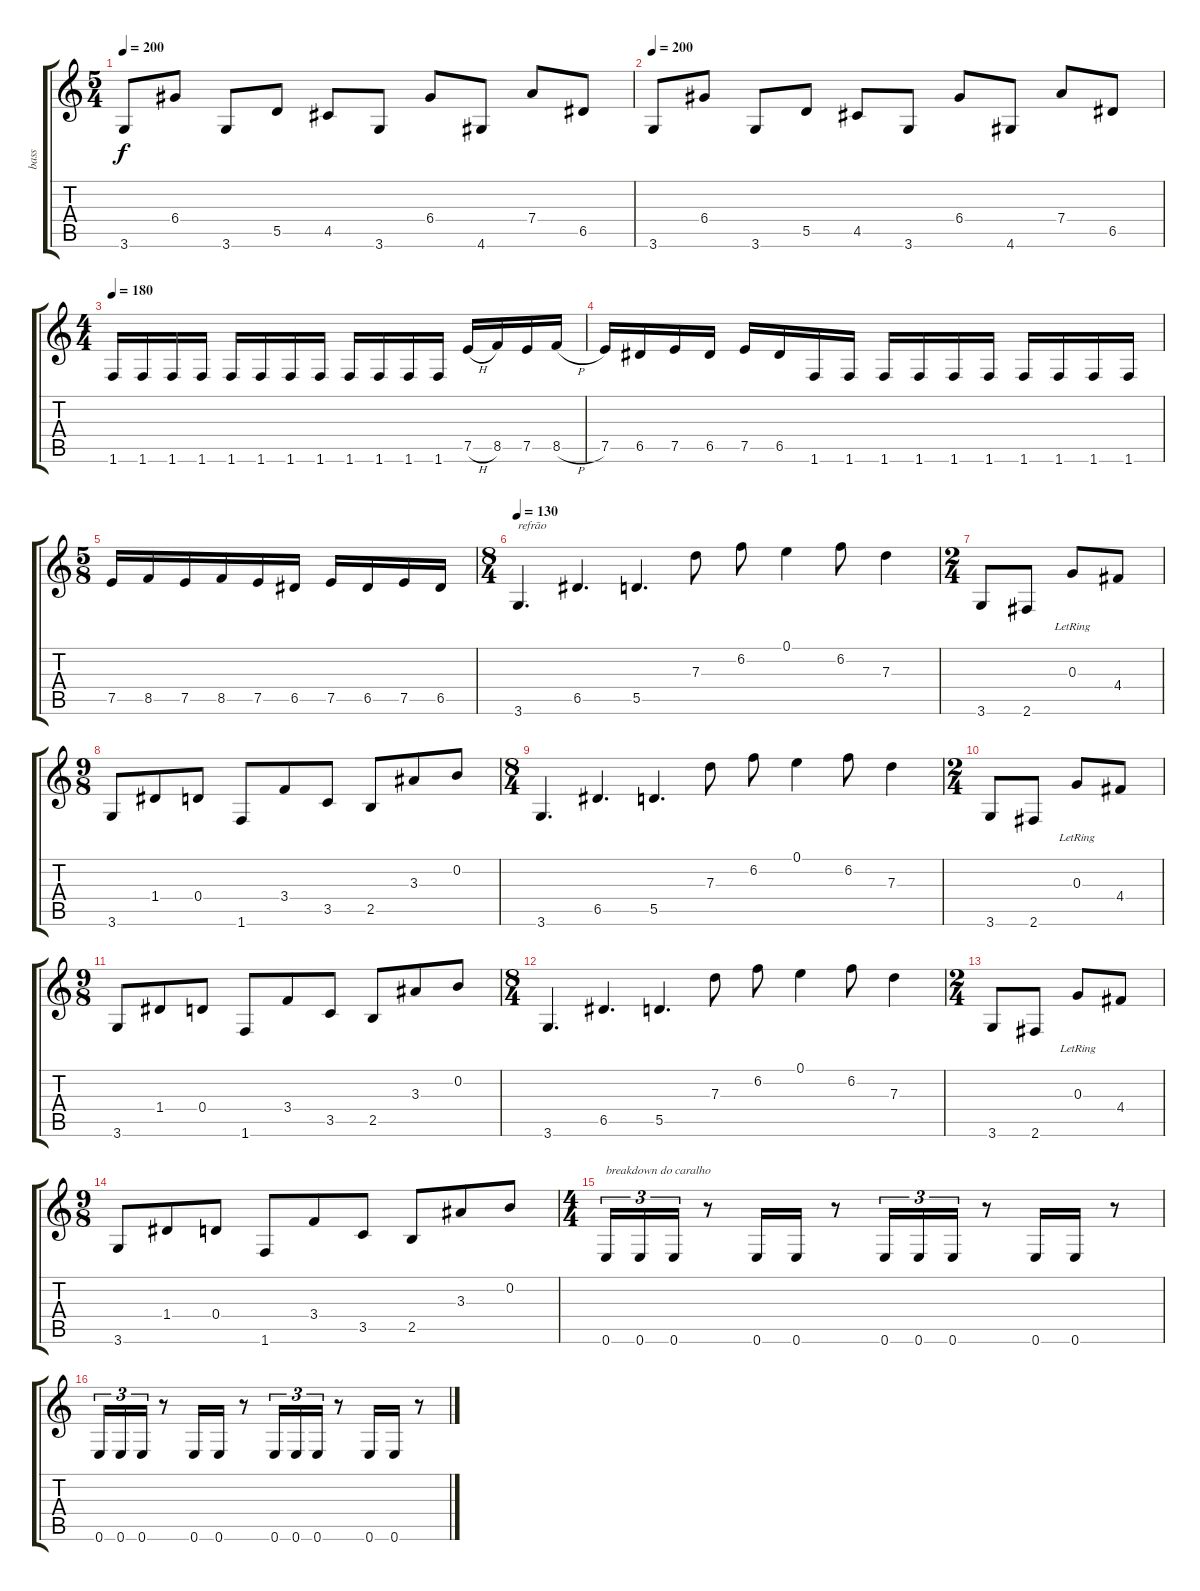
\track ("bass" "bass") {instrument electricbassfinger}
\staff {score tabs}
\tuning (E4 B3 G3 D3 A2 E2) {hide}
\ts (5 4)
\tempo 200
\clef g2
\ks c
3.6.8{dy f} 6.4.8 3.6.8 5.5.8 4.5.8 3.6.8 6.4.8 4.6.8 7.4.8 6.5.8 |
\tempo 200
3.6.8 6.4.8 3.6.8 5.5.8 4.5.8 3.6.8 6.4.8 4.6.8 7.4.8 6.5.8 |
\ts (4 4)
\tempo 180
1.6.16 1.6.16 1.6.16 1.6.16 1.6.16 1.6.16 1.6.16 1.6.16 1.6.16 1.6.16 1.6.16 1.6.16 7.5{h}.16 8.5.16 7.5.16 8.5{h}.16 |
7.5.16 6.5.16 7.5.16 6.5.16 7.5.16 6.5.16 1.6.16 1.6.16 1.6.16 1.6.16 1.6.16 1.6.16 1.6.16 1.6.16 1.6.16 1.6.16 |
\ts (5 8)
7.5.16 8.5.16 7.5.16 8.5.16 7.5.16 6.5.16 7.5.16 6.5.16 7.5.16 6.5.16 |
\ts (8 4)
\tempo 130
3.6.4{d txt "refrão"} 6.5.4{d} 5.5.4{d} 7.3.8 6.2.8 0.1.4 6.2.8 7.3.4 |
\ts (2 4)
3.6.8 2.6.8 0.3{lr}.8 4.4.8 |
\ts (9 8)
3.6.8 1.4.8 0.4.8 1.6.8 3.4.8 3.5.8 2.5.8 3.3.8 0.2.8 |
\ts (8 4)
3.6.4{d} 6.5.4{d} 5.5.4{d} 7.3.8 6.2.8 0.1.4 6.2.8 7.3.4 |
\ts (2 4)
3.6.8 2.6.8 0.3{lr}.8 4.4.8 |
\ts (9 8)
3.6.8 1.4.8 0.4.8 1.6.8 3.4.8 3.5.8 2.5.8 3.3.8 0.2.8 |
\ts (8 4)
3.6.4{d} 6.5.4{d} 5.5.4{d} 7.3.8 6.2.8 0.1.4 6.2.8 7.3.4 |
\ts (2 4)
3.6.8 2.6.8 0.3{lr}.8 4.4.8 |
\ts (9 8)
3.6.8 1.4.8 0.4.8 1.6.8 3.4.8 3.5.8 2.5.8 3.3.8 0.2.8 |
\ts (4 4)
0.6.16{tu (3 2) txt "breakdown do caralho"} 0.6.16{tu (3 2)} 0.6.16{tu (3 2)} r.8 0.6.16 0.6.16 r.8 0.6.16{tu (3 2)} 0.6.16{tu (3 2)} 0.6.16{tu (3 2)} r.8 0.6.16 0.6.16 r.8 |
0.6.16{tu (3 2)} 0.6.16{tu (3 2)} 0.6.16{tu (3 2)} r.8 0.6.16 0.6.16 r.8 0.6.16{tu (3 2)} 0.6.16{tu (3 2)} 0.6.16{tu (3 2)} r.8 0.6.16 0.6.16 r.8
